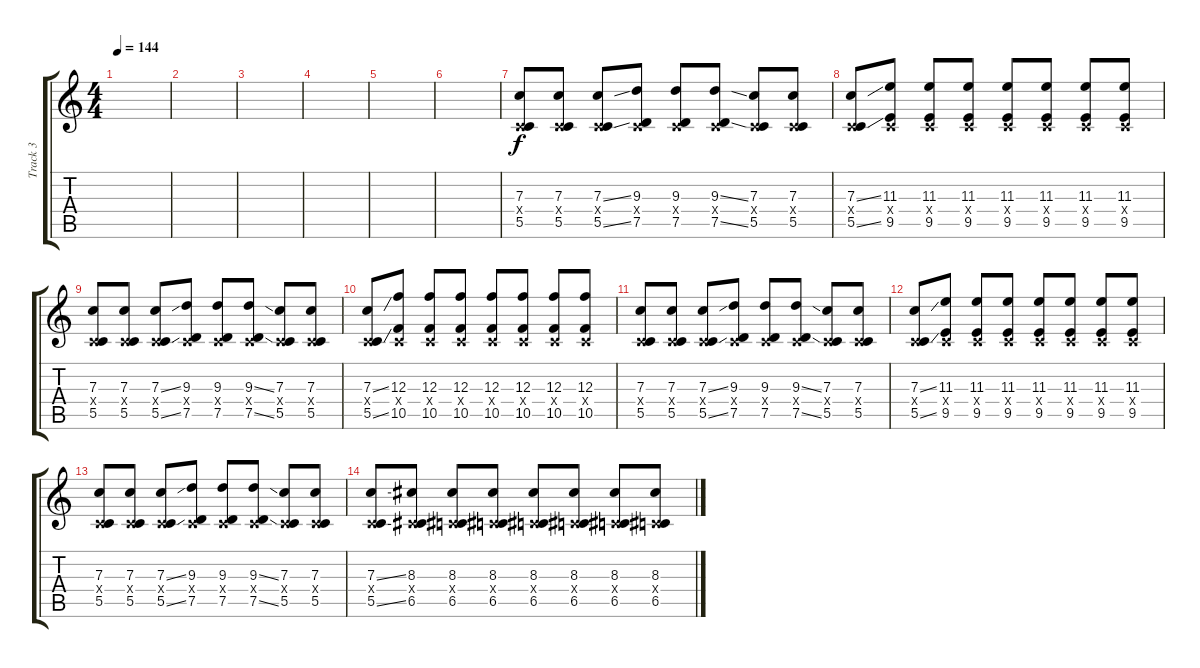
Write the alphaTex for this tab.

\track ("Track 3" "Track 3") {instrument distortionguitar}
\staff {score tabs}
\tuning (D4 A3 F3 C3 G2 C2) {hide}
\ts (4 4)
\tempo 144
\clef g2
\ks c
|
|
|
|
|
|
(7.3 0.4{x} 5.5).8 (7.3 0.4{x} 5.5).8 (7.3{ss} 0.4{x} 5.5{ss}).8 (9.3 0.4{x} 7.5).8 (9.3 0.4{x} 7.5).8 (9.3{ss} 0.4{x} 7.5{ss}).8 (7.3 0.4{x} 5.5).8 (7.3 0.4{x} 5.5).8 |
(7.3{ss} 0.4{x} 5.5{ss}).8 (11.3 0.4{x} 9.5).8 (11.3 0.4{x} 9.5).8 (11.3 0.4{x} 9.5).8 (11.3 0.4{x} 9.5).8 (11.3 0.4{x} 9.5).8 (11.3 0.4{x} 9.5).8 (11.3 0.4{x} 9.5).8 |
(7.3 0.4{x} 5.5).8 (7.3 0.4{x} 5.5).8 (7.3{ss} 0.4{x} 5.5{ss}).8 (9.3 0.4{x} 7.5).8 (9.3 0.4{x} 7.5).8 (9.3{ss} 0.4{x} 7.5{ss}).8 (7.3 0.4{x} 5.5).8 (7.3 0.4{x} 5.5).8 |
(7.3{ss} 0.4{x} 5.5{ss}).8 (12.3 0.4{x} 10.5).8 (12.3 0.4{x} 10.5).8 (12.3 0.4{x} 10.5).8 (12.3 0.4{x} 10.5).8 (12.3 0.4{x} 10.5).8 (12.3 0.4{x} 10.5).8 (12.3 0.4{x} 10.5).8 |
(7.3 0.4{x} 5.5).8 (7.3 0.4{x} 5.5).8 (7.3{ss} 0.4{x} 5.5{ss}).8 (9.3 0.4{x} 7.5).8 (9.3 0.4{x} 7.5).8 (9.3{ss} 0.4{x} 7.5{ss}).8 (7.3 0.4{x} 5.5).8 (7.3 0.4{x} 5.5).8 |
(7.3{ss} 0.4{x} 5.5{ss}).8 (11.3 0.4{x} 9.5).8 (11.3 0.4{x} 9.5).8 (11.3 0.4{x} 9.5).8 (11.3 0.4{x} 9.5).8 (11.3 0.4{x} 9.5).8 (11.3 0.4{x} 9.5).8 (11.3 0.4{x} 9.5).8 |
(7.3 0.4{x} 5.5).8 (7.3 0.4{x} 5.5).8 (7.3{ss} 0.4{x} 5.5{ss}).8 (9.3 0.4{x} 7.5).8 (9.3 0.4{x} 7.5).8 (9.3{ss} 0.4{x} 7.5{ss}).8 (7.3 0.4{x} 5.5).8 (7.3 0.4{x} 5.5).8 |
(7.3{ss} 0.4{x} 5.5{ss}).8 (8.3 0.4{x} 6.5).8 (8.3 0.4{x} 6.5).8 (8.3 0.4{x} 6.5).8 (8.3 0.4{x} 6.5).8 (8.3 0.4{x} 6.5).8 (8.3 0.4{x} 6.5).8 (8.3 0.4{x} 6.5).8
